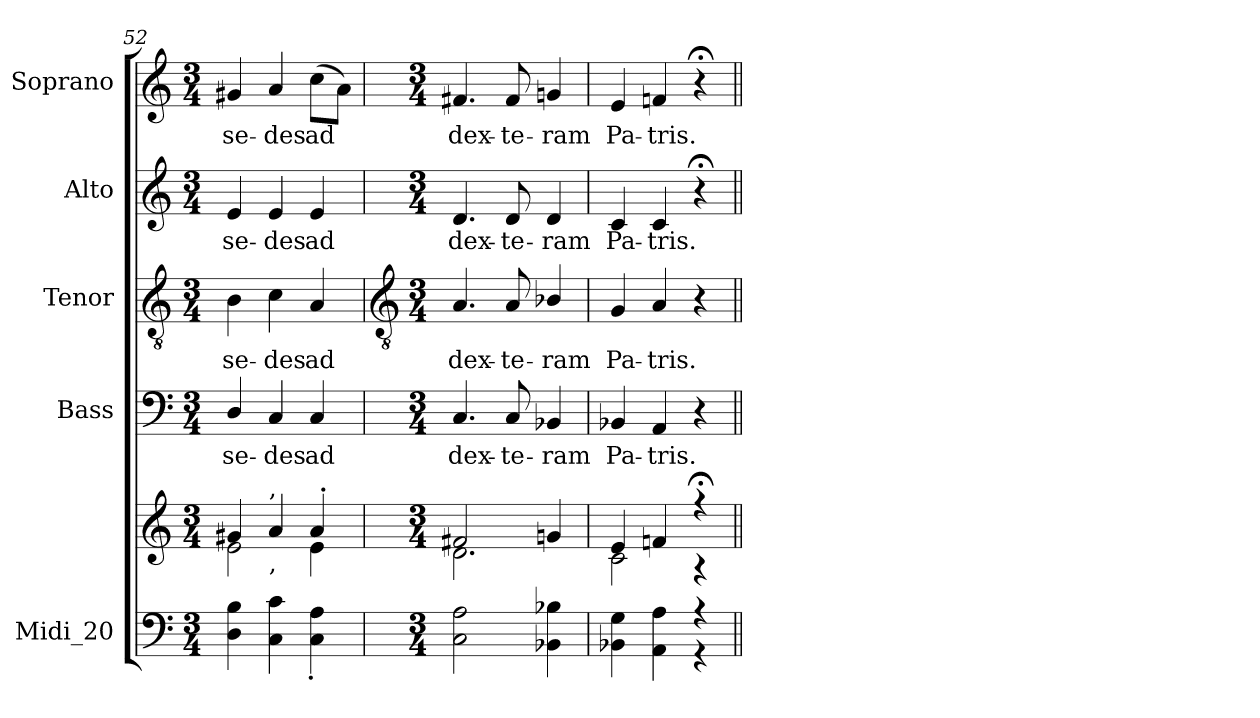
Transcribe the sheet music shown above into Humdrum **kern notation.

**kern	**kern	**kern	**text	**kern	**text	**kern	**text	**kern	**text
*part5	*part5	*part4	*part4	*part3	*part3	*part2	*part2	*part1	*part1
*staff6	*staff5	*staff4	*staff4	*staff3	*staff3	*staff2	*staff2	*staff1	*staff1
*I"Midi_20	*	*I"Bass	*	*I"Tenor	*	*I"Alto	*	*I"Soprano	*
*	*	*I'B	*	*I'T	*	*I'A	*	*I'S	*
*clefF4	*clefG2	*clefF4	*	*clefGv2	*	*clefG2	*	*clefG2	*
*k[]	*k[]	*k[]	*	*k[]	*	*k[]	*	*k[]	*
*C:	*C:	*C:	*	*C:	*	*C:	*	*C:	*
*M3/4	*M3/4	*M3/4	*	*M3/4	*	*M3/4	*	*M3/4	*
=52	=52	=52	=52	=52	=52	=52	=52	=52	=52
*^	*^	*	*	*	*	*	*	*	*
!	!	!	!	!	!LO:LY:b	!	!LO:LY:b	!	!LO:LY:b	!	!LO:LY:b
2.ryy	4D\ 4B\	4g#X/	2e\	4D/	se-	4B	se-	4e	se-	4g#X	se-
!	!	!LO:TX:a:t=,	!	!	!	!	!	!	!	!	!
!	!LO:TX:a:t=,	!	!	!	!	!	!	!	!	!	!
!	!	!	!	!	!LO:LY:b	!	!LO:LY:b	!	!LO:LY:b	!	!LO:LY:b
.	4C\ 4c\	4a/	.	4C	-des	4c	-des	4e	-des	4a	-des
!	!	!	!	!	!LO:LY:b	!	!LO:LY:b	!	!LO:LY:b	!	!LO:LY:b
.	4C\' 4A\'	4a'/	4e\	4C	ad	4A	ad	4e	ad	(>8ccL	ad
.	.	.	.	.	.	.	.	.	.	8aJ)	.
!!LO:LB:g=z
=53	=53	=53	=53	=53	=53	=53	=53	=53	=53	=53	=53
*	*	*	*	*	*	*clefGv2	*	*	*	*	*
*M3/4	*	*M3/4	*	*M3/4	*	*M3/4	*	*M3/4	*	*M3/4	*
!	!	!	!	!	!LO:LY:b	!	!LO:LY:b	!	!LO:LY:b	!	!LO:LY:b
2.ryy	2C\ 2A\	2f#X/	2.d\	4.C	dex-	4.A	dex-	4.d	dex-	4.f#X	dex-
!	!	!	!	!	!LO:LY:b	!	!LO:LY:b	!	!LO:LY:b	!	!LO:LY:b
.	.	.	.	8C	-te-	8A	-te-	8d	-te-	8f#	-te-
!	!	!	!	!	!LO:LY:b	!	!LO:LY:b	!	!LO:LY:b	!	!LO:LY:b
.	4BB-X\ 4B-X\	4gn/	.	4BB-X	-ram	4B-X/	-ram	4d	-ram	4gn	-ram
=54	=54	=54	=54	=54	=54	=54	=54	=54	=54	=54	=54
!	!	!	!	!	!LO:LY:b	!	!LO:LY:b	!	!LO:LY:b	!	!LO:LY:b
2ryy	4BB-X\ 4G\	4e/	2c\	4BB-X	Pa-	4G	Pa-	4c	Pa-	4e	Pa-
!	!	!	!	!	!LO:LY:b	!	!LO:LY:b	!	!LO:LY:b	!	!LO:LY:b
.	4AA\ 4A\	4fn/	.	4AA	-tris.	4A	-tris.	4c	-tris.	4fn	-tris.
4r	4r	4r;<	4r	4r	.	4r	.	4r;<	.	4r;<	.
*v	*v	*	*	*	*	*	*	*	*	*	*
*	*v	*v	*	*	*	*	*	*	*	*
=||	=||	=||	=||	=||	=||	=||	=||	=||	=||
*-	*-	*-	*-	*-	*-	*-	*-	*-	*-
